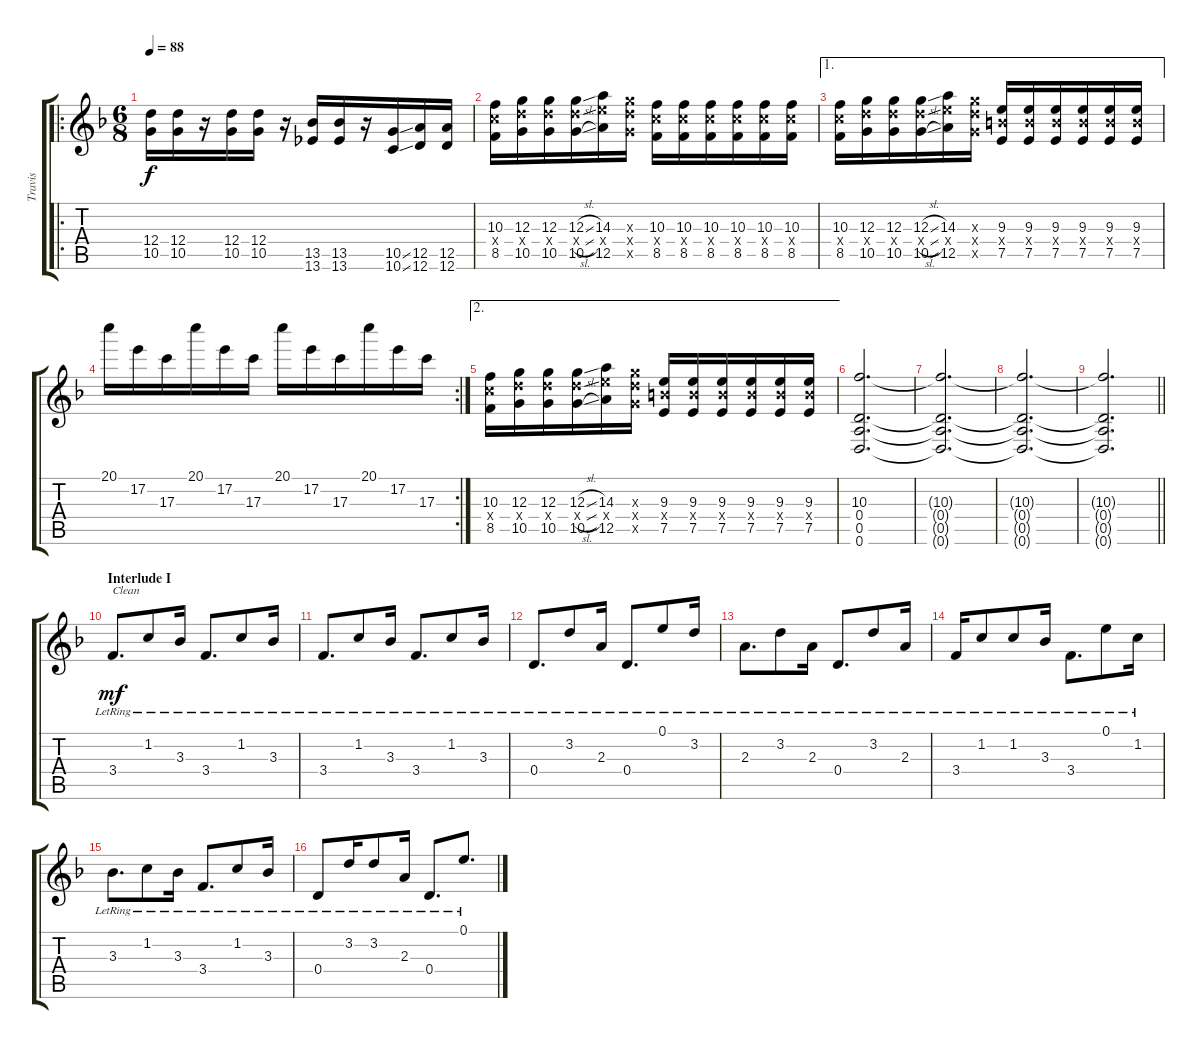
\track ("Travis" "Travis") {instrument distortionguitar}
\staff {score tabs}
\tuning (E4 B3 G3 D3 A2 D2) {hide}
\ro
\ts (6 8)
\tempo 88
\clef g2
\ks f
(12.4 10.5).16{dy f} (12.4 10.5).16 r.16 (12.4 10.5).16 (12.4 10.5).16 r.16 (13.5 13.6).16 (13.5 13.6).16 r.16 (10.5{ss} 10.6{ss}).16 (12.5 12.6).16 (12.5 12.6).16 |
(10.3 10.4{x} 8.5).16 (12.3 12.4{x} 10.5).16 (12.3 12.4{x} 10.5).16 (12.3{sl} 12.4{sl x} 10.5{sl}).16 (14.3 14.4{x} 12.5).16 (12.3{x} 12.4{x} 10.5{x}).16 (10.3 10.4{x} 8.5).16 (10.3 10.4{x} 8.5).16 (10.3 10.4{x} 8.5).16 (10.3 10.4{x} 8.5).16 (10.3 10.4{x} 8.5).16 (10.3 10.4{x} 8.5).16 |
\ae 1
(10.3 10.4{x} 8.5).16 (12.3 12.4{x} 10.5).16 (12.3 12.4{x} 10.5).16 (12.3{sl} 12.4{sl x} 10.5{sl}).16 (14.3 14.4{x} 12.5).16 (12.3{x} 12.4{x} 10.5{x}).16 (9.3 9.4{x} 7.5).16 (9.3 9.4{x} 7.5).16 (9.3 9.4{x} 7.5).16 (9.3 9.4{x} 7.5).16 (9.3 9.4{x} 7.5).16 (9.3 9.4{x} 7.5).16 |
\rc 2
20.1.16 17.2.16 17.3.16 20.1.16 17.2.16 17.3.16 20.1.16 17.2.16 17.3.16 20.1.16 17.2.16 17.3.16 |
\ae 2
(10.3 10.4{x} 8.5).16 (12.3 12.4{x} 10.5).16 (12.3 12.4{x} 10.5).16 (12.3{sl} 12.4{sl x} 10.5{sl}).16 (14.3 14.4{x} 12.5).16 (12.3{x} 12.4{x} 10.5{x}).16 (9.3 9.4{x} 7.5).16 (9.3 9.4{x} 7.5).16 (9.3 9.4{x} 7.5).16 (9.3 9.4{x} 7.5).16 (9.3 9.4{x} 7.5).16 (9.3 9.4{x} 7.5).16 |
(10.3 0.4 0.5 0.6).2{d volume 2} |
(10.3{t} 0.4{t} 0.5{t} 0.6{t}).2{d} |
(10.3{t} 0.4{t} 0.5{t} 0.6{t}).2{d} |
\barLineRight lightlight
(10.3{t} 0.4{t} 0.5{t} 0.6{t}).2{d} |
\section ("" "Interlude I")
3.4{lr}.8{d txt "Clean" dy mf volume 11 instrument electricguitarclean} 1.2{lr}.8 3.3{lr}.16 3.4{lr}.8{d} 1.2{lr}.8 3.3{lr}.16 |
3.4{lr}.8{d} 1.2{lr}.8 3.3{lr}.16 3.4{lr}.8{d} 1.2{lr}.8 3.3{lr}.16 |
0.4{lr}.8{d} 3.2{lr}.8 2.3{lr}.16 0.4{lr}.8{d} 0.1{lr}.8 3.2{lr}.16 |
2.3{lr}.8{d} 3.2{lr}.8 2.3{lr}.16 0.4{lr}.8{d} 3.2{lr}.8 2.3{lr}.16 |
3.4{lr}.16 1.2{lr}.8 1.2{lr}.8 3.3{lr}.16 3.4{lr}.8{d} 0.1{lr}.8 1.2{lr}.16 |
3.3{lr}.8{d} 1.2{lr}.8 3.3{lr}.16 3.4{lr}.8{d} 1.2{lr}.8 3.3{lr}.16 |
0.4{lr}.8 3.2{lr}.16 3.2{lr}.8 2.3{lr}.16 0.4{lr}.8{d} 0.1{lr}.8{d}
